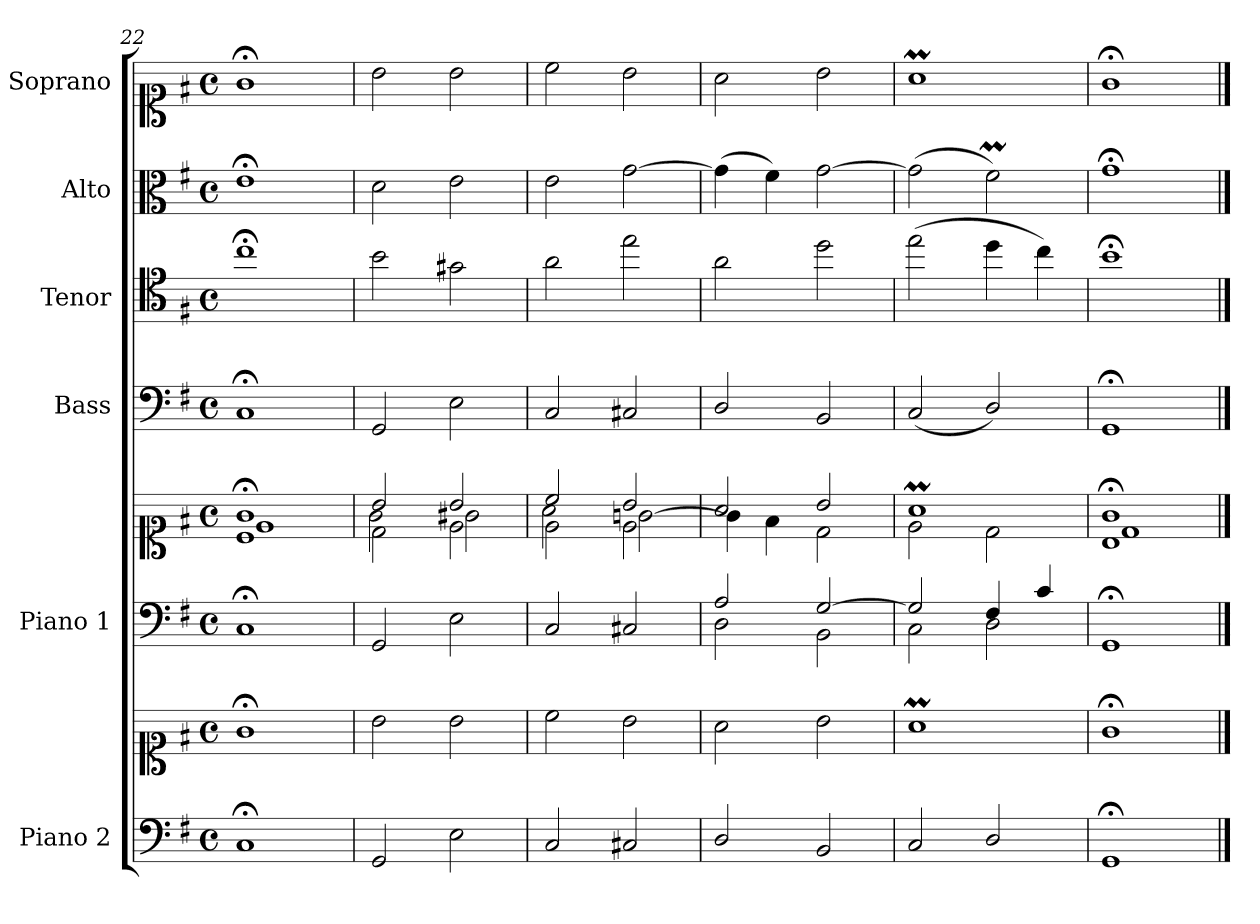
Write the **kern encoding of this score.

**kern	**kern	**kern	**kern	**kern	**kern	**kern	**kern
*part6	*part6	*part5	*part5	*part4	*part3	*part2	*part1
*staff8	*staff7	*staff6	*staff5	*staff4	*staff3	*staff2	*staff1
*I"Piano 2	*	*I"Piano 1	*	*I"Bass	*I"Tenor	*I"Alto	*I"Soprano
*I'Pno 2	*	*I'Pno 1	*	*I'B.	*I'T.	*I'A.	*I'S.
*clefF4	*clefC1	*clefF4	*clefC1	*clefF4	*clefC4	*clefC3	*clefC1
*	*	*	*	*	*ITrd7c12	*	*
*k[f#]	*k[f#]	*k[f#]	*k[f#]	*k[f#]	*k[f#]	*k[f#]	*k[f#]
*G:	*G:	*G:	*G:	*G:	*G:	*G:	*G:
*M4/4	*M4/4	*M4/4	*M4/4	*M4/4	*M4/4	*M4/4	*M4/4
*met(c)	*met(c)	*met(c)	*met(c)	*met(c)	*met(c)	*met(c)	*met(c)
=22	=22	=22	=22	=22	=22	=22	=22
*	*	*	*^	*	*	*	*
*	*	*	*	*^	*	*	*	*
1C;/	1g;<\	1C;/	1g;</	1c\	1e\	1C;</	1c;<\	1e;<\	1g;<\
=23	=23	=23	=23	=23	=23	=23	=23	=23	=23
2GG/	2b\	2GG/	2b/	2d\	2g\	2GG/	2B\	2d\	2b\
2E\	2b\	2E\	2b/	2e\	2g#X\	2E\	2G#X\	2e\	2b\
=24	=24	=24	=24	=24	=24	=24	=24	=24	=24
2C/	2cc\	2C/	2cc/	2e\	2a\	2C/	2A\	2e\	2cc\
2C#X/	2b\	2C#X/	2b/	2e\	[<2gn\	2C#X/	2e\	[>2g\	2b\
*	*	*	*	*v	*v	*	*	*	*
=25	=25	=25	=25	=25	=25	=25	=25	=25
*	*	*^	*	*	*	*	*	*
2D/	2a\	2A/	2D\	2a/	4g\]	2D/	2A\	(4g\]	2a\
.	.	.	.	.	4f#\	.	.	4f#\)	.
2BB/	2b\	[>2G/	2BB\	2b/	2d\	2BB/	2d\	[>2g\	2b\
=26	=26	=26	=26	=26	=26	=26	=26	=26	=26
2C/	1aM\	2G/]	2C\	1aM/	2e\	(2C/	(2e\	(2g\]	1aM\
2D/	.	4F#/	2D\	.	2d\	2D/)	4d\	2f#m\)	.
.	.	4c/	.	.	.	.	4c\)	.	.
*	*	*v	*v	*	*	*	*	*	*
=27	=27	=27	=27	=27	=27	=27	=27	=27
*	*	*	*	*^	*	*	*	*
1GG;/	1g;<\	1GG;/	1g;</	1B\	1d\	1GG;</	1B;<\	1g;<\	1g;<\
*	*	*	*v	*v	*v	*	*	*	*
==	==	==	==	==	==	==	==
*-	*-	*-	*-	*-	*-	*-	*-
